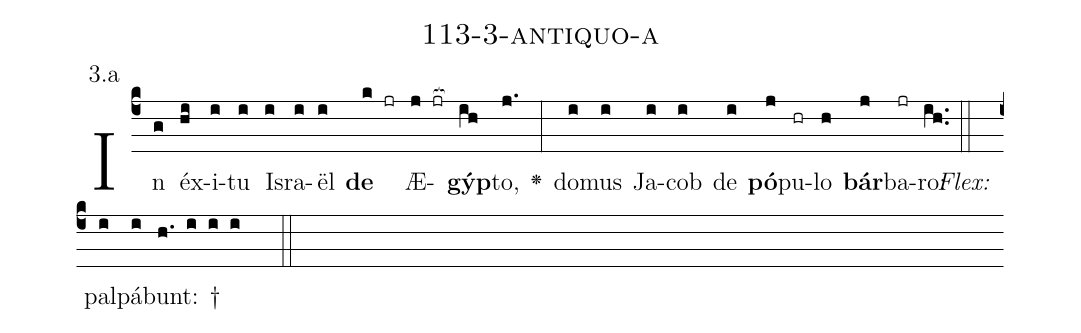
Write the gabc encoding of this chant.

name: 113-3-antiquo-a;
annotation: 3.a;
%%
(c4)In(g) éx(hi)i(i)tu(i) Is(i)ra(i)ël(i) <b>de</b>(k jr) Æ(j jr[ocb:1{])<b>gýp</b>(ih[ocb:0}])to,(j.) <v>\greheightstar</v>(:) do(i)mus(i) Ja(i)cob(i) de(i) <b>pó</b>(j)pu(hr)lo(h) <b>bár</b>(j)ba(jr)ro:(ih..) (::)
<i>Flex:</i>()  pal(i)pá(i)bunt: †(h. i i i  ::)

%E(i) u(i) o(j) u(h) a(j) e.(ih..) (::)
